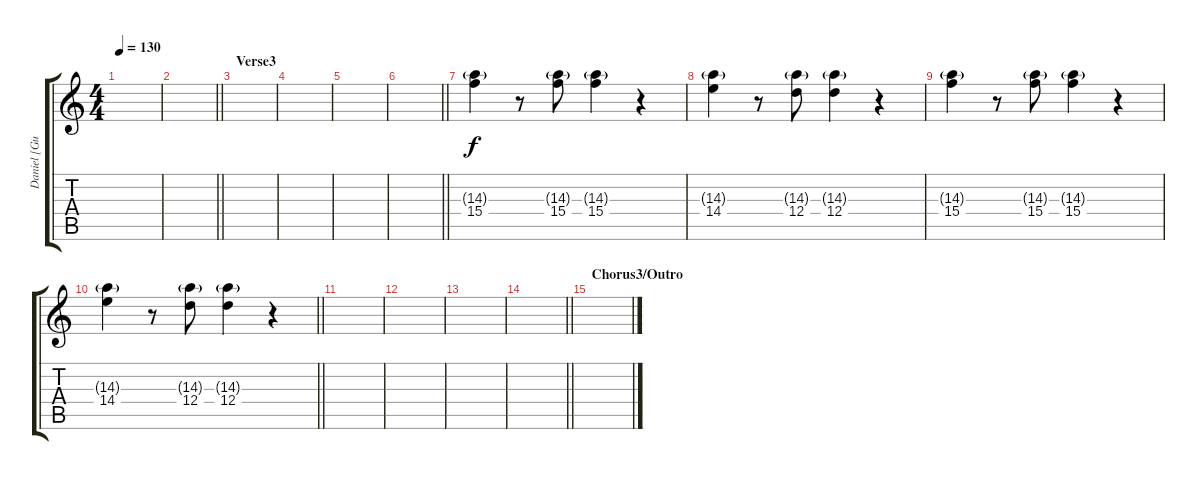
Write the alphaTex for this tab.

\track ("Daniel [Guitar1 Studio Dub]" "Daniel [Gu") {instrument overdrivenguitar}
\staff {score tabs}
\tuning (E4 B3 G3 D3 A2 E2) {hide}
\ts (4 4)
\tempo 130
\clef g2
\ks c
|
\barLineRight lightlight
|
\section ("" "Verse3")
|
|
|
\barLineRight lightlight
|
(14.3{g} 15.4).4 r.8 (14.3{g} 15.4).8 (14.3{g} 15.4).4 r.4 |
(14.3{g} 14.4).4 r.8 (14.3{g} 12.4).8 (14.3{g} 12.4).4 r.4 |
(14.3{g} 15.4).4 r.8 (14.3{g} 15.4).8 (14.3{g} 15.4).4 r.4 |
\barLineRight lightlight
(14.3{g} 14.4).4 r.8 (14.3{g} 12.4).8 (14.3{g} 12.4).4 r.4 |
|
|
|
\barLineRight lightlight
|
\section ("" "Chorus3/Outro")
